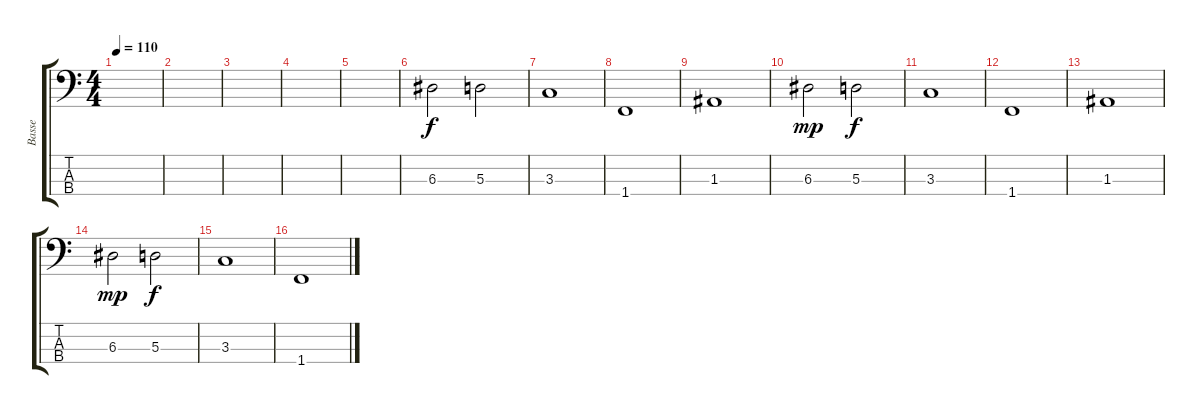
\track ("Basse" "Basse") {instrument electricbassfinger}
\staff {score tabs}
\tuning (G2 D2 A1 E1) {hide}
\ts (4 4)
\tempo 110
\clef f4
\ks c
|
|
|
|
|
6.3.2 5.3.2{dy f} |
3.3.1 |
1.4.1 |
1.3.1 |
6.3.2{dy mp} 5.3.2{dy f} |
3.3.1 |
1.4.1 |
1.3.1 |
6.3.2{dy mp} 5.3.2{dy f} |
3.3.1 |
1.4.1
